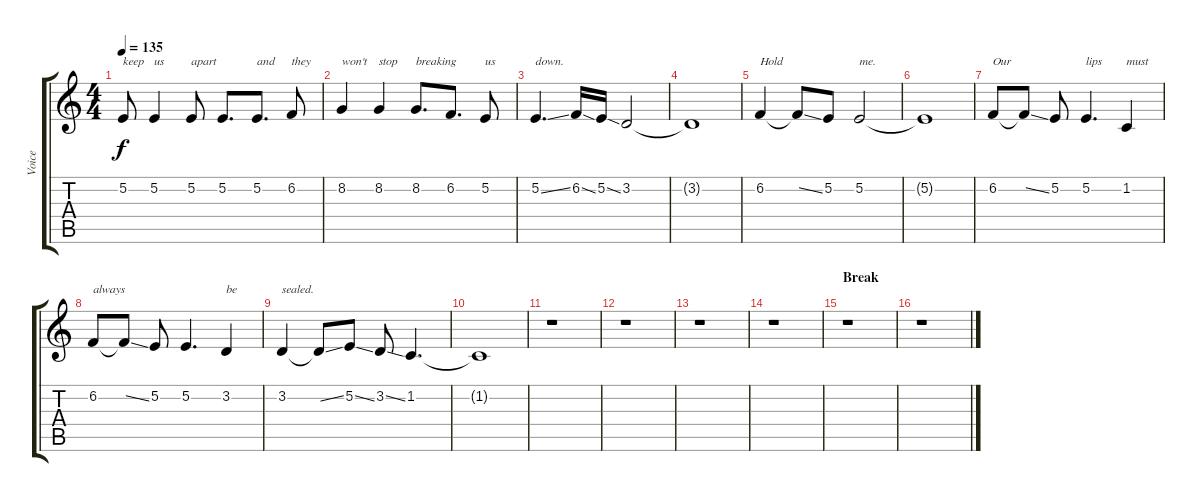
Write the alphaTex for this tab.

\track ("Voice" "Voice") {instrument altosax}
\staff {score tabs}
\tuning (E4 B3 G3 D3 A2 E2) {hide}
\ts (4 4)
\tempo 135
\clef g2
\ks c
5.2.8{txt "keep" dy f} 5.2.4{txt "us"} 5.2.8{txt "apart"} 5.2.8{d} 5.2.8{d txt "and"} 6.2.8{txt "they"} |
8.2.4{txt "won't"} 8.2.4{txt "stop"} 8.2.8{d txt "breaking"} 6.2.8{d} 5.2.8{txt "us"} |
5.2{ss}.4{d txt "down."} 6.2{ss}.16 5.2{ss}.16 3.2.2 |
3.2{t}.1 |
6.2.4{txt "Hold"} 6.2{ss t}.8 5.2.8 5.2.2{txt "me."} |
5.2{t}.1 |
6.2.8{txt "Our"} 6.2{ss t}.8 5.2.8 5.2.4{d txt "lips"} 1.2.4{txt "must"} |
6.2.8{txt "always"} 6.2{ss t}.8 5.2.8 5.2.4{d} 3.2.4{txt "be"} |
3.2.4{txt "sealed."} 3.2{ss t}.8 5.2{ss}.8 3.2{ss}.8 1.2.4{d} |
1.2{t}.1 |
r.1 |
r.1 |
r.1 |
r.1 |
\section ("" "Break")
r.1 |
r.1
